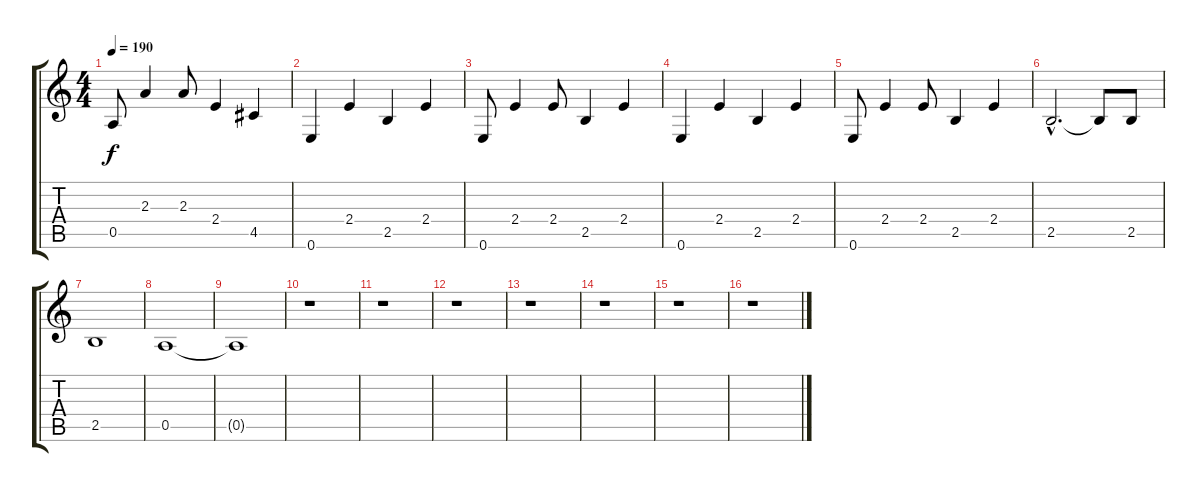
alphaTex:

\track "" {instrument acousticguitarsteel}
\staff {score tabs}
\tuning (E4 B3 G3 D3 A2 E2) {hide}
\ts (4 4)
\tempo 190
\clef g2
\ks c
0.5.8{dy f} 2.3.4 2.3.8 2.4.4 4.5.4 |
0.6.4 2.4.4 2.5.4 2.4.4 |
0.6.8 2.4.4 2.4.8 2.5.4 2.4.4 |
0.6.4 2.4.4 2.5.4 2.4.4 |
0.6.8 2.4.4 2.4.8 2.5.4 2.4.4 |
2.5{hac}.2{d} 2.5{t}.8 2.5.8 |
2.5.1 |
0.5.1 |
0.5{t}.1 |
r.1 |
r.1 |
r.1 |
r.1 |
r.1 |
r.1 |
r.1
